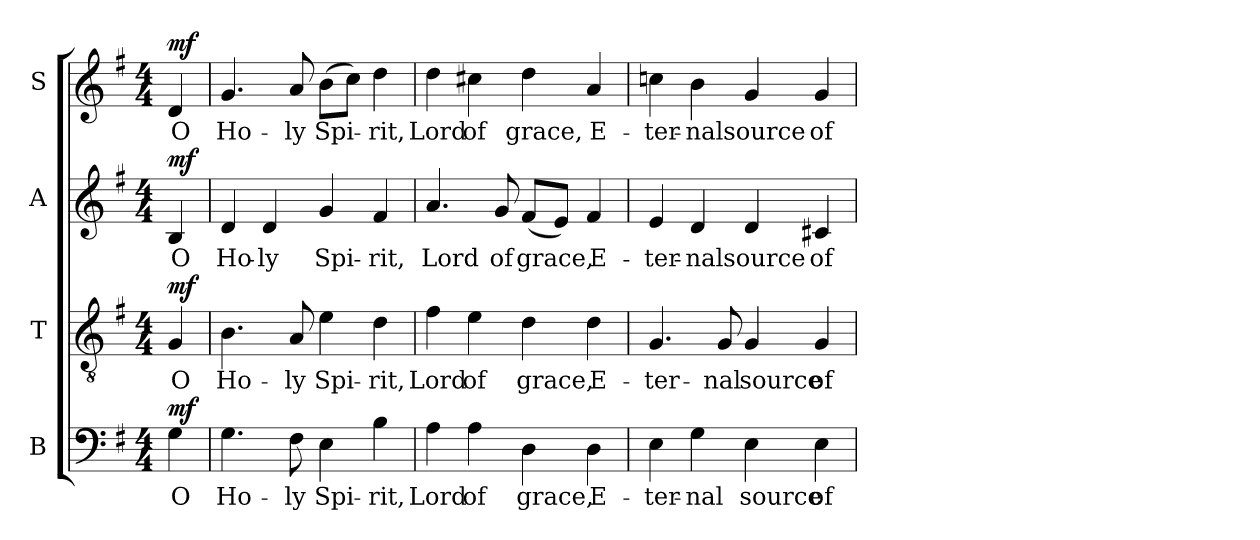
**kern	**text	**dynam	**kern	**text	**dynam	**kern	**text	**dynam	**kern	**text	**dynam
*part4	*part4	*part4	*part3	*part3	*part3	*part2	*part2	*part2	*part1	*part1	*part1
*staff4	*staff4	*staff4	*staff3	*staff3	*staff3	*staff2	*staff2	*staff2	*staff1	*staff1	*staff1
*I"B	*	*	*I"T	*	*	*I"A	*	*	*I"S	*	*
!!LO:PB:g=z
*clefF4	*	*	*clefGv2	*	*	*clefG2	*	*	*clefG2	*	*
*	*	*	*ITrd7c12	*	*	*	*	*	*	*	*
*k[f#]	*	*	*k[f#]	*	*	*k[f#]	*	*	*k[f#]	*	*
*G:	*	*	*G:	*	*	*G:	*	*	*G:	*	*
*M4/4	*	*	*M4/4	*	*	*M4/4	*	*	*M4/4	*	*
=1	=1	=1	=1	=1	=1	=1	=1	=1	=1	=1	=1
!	!LO:LY:b:color=#000000	!	!	!	!	!	!	!	!	!	!
!	!	!	!	!LO:LY:b:color=#000000	!	!	!	!	!	!	!
!	!	!	!	!	!	!	!LO:LY:b:color=#000000	!	!	!	!
!	!	!	!	!	!	!	!	!	!	!LO:LY:b:color=#000000	!
4Gi\	O	mf	4GGi/	O	mf	4Bi/	O	mf	4di/	O	mf
=2	=2	=2	=2	=2	=2	=2	=2	=2	=2	=2	=2
!	!LO:LY:b:color=#000000	!	!	!	!	!	!	!	!	!	!
!	!	!	!	!LO:LY:b:color=#000000	!	!	!	!	!	!	!
!	!	!	!	!	!	!	!LO:LY:b:color=#000000	!	!	!	!
!	!	!	!	!	!	!	!	!	!	!LO:LY:b:color=#000000	!
4.Gi\	Ho-	.	4.BBi\	Ho-	.	4di/	Ho-	.	4.gi/	Ho-	.
!	!	!	!	!	!	!	!LO:LY:b:color=#000000	!	!	!	!
.	.	.	.	.	.	4di/	-ly	.	.	.	.
!	!LO:LY:b:color=#000000	!	!	!	!	!	!	!	!	!	!
!	!	!	!	!LO:LY:b:color=#000000	!	!	!	!	!	!	!
!	!	!	!	!	!	!	!	!	!	!LO:LY:b:color=#000000	!
8F#i\	-ly	.	8AAi/	-ly	.	.	.	.	8ai/	-ly	.
!	!LO:LY:b:color=#000000	!	!	!	!	!	!	!	!	!	!
!	!	!	!	!LO:LY:b:color=#000000	!	!	!	!	!	!	!
!	!	!	!	!	!	!	!LO:LY:b:color=#000000	!	!	!	!
!	!	!	!	!	!	!	!	!	!	!LO:LY:b:color=#000000	!
4Ei\	Spi-	.	4Ei\	Spi-	.	4gi/	Spi-	.	(8bi\L	Spi-	.
.	.	.	.	.	.	.	.	.	8cci\J)	.	.
!	!LO:LY:b:color=#000000	!	!	!	!	!	!	!	!	!	!
!	!	!	!	!LO:LY:b:color=#000000	!	!	!	!	!	!	!
!	!	!	!	!	!	!	!LO:LY:b:color=#000000	!	!	!	!
!	!	!	!	!	!	!	!	!	!	!LO:LY:b:color=#000000	!
4Bi\	-rit,	.	4Di\	-rit,	.	4f#i/	-rit,	.	4ddi\	-rit,	.
=3	=3	=3	=3	=3	=3	=3	=3	=3	=3	=3	=3
!	!LO:LY:b:color=#000000	!	!	!	!	!	!	!	!	!	!
!	!	!	!	!LO:LY:b:color=#000000	!	!	!	!	!	!	!
!	!	!	!	!	!	!	!LO:LY:b:color=#000000	!	!	!	!
!	!	!	!	!	!	!	!	!	!	!LO:LY:b:color=#000000	!
4Ai\	Lord	.	4F#i\	Lord	.	4.ai/	Lord	.	4ddi\	Lord	.
!	!LO:LY:b:color=#000000	!	!	!	!	!	!	!	!	!	!
!	!	!	!	!LO:LY:b:color=#000000	!	!	!	!	!	!	!
!	!	!	!	!	!	!	!	!	!	!LO:LY:b:color=#000000	!
4Ai\	of	.	4Ei\	of	.	.	.	.	4cc#Xi\	of	.
!	!	!	!	!	!	!	!LO:LY:b:color=#000000	!	!	!	!
.	.	.	.	.	.	8gi/	of	.	.	.	.
!	!LO:LY:b:color=#000000	!	!	!	!	!	!	!	!	!	!
!	!	!	!	!LO:LY:b:color=#000000	!	!	!	!	!	!	!
!	!	!	!	!	!	!	!LO:LY:b:color=#000000	!	!	!	!
!	!	!	!	!	!	!	!	!	!	!LO:LY:b:color=#000000	!
4Di\	grace,	.	4Di\	grace,	.	(8f#i/L	grace,	.	4ddi\	grace,	.
.	.	.	.	.	.	8ei/J)	.	.	.	.	.
!	!LO:LY:b:color=#000000	!	!	!	!	!	!	!	!	!	!
!	!	!	!	!LO:LY:b:color=#000000	!	!	!	!	!	!	!
!	!	!	!	!	!	!	!LO:LY:b:color=#000000	!	!	!	!
!	!	!	!	!	!	!	!	!	!	!LO:LY:b:color=#000000	!
4Di\	E-	.	4Di\	E-	.	4f#i/	E-	.	4ai/	E-	.
=4	=4	=4	=4	=4	=4	=4	=4	=4	=4	=4	=4
!	!LO:LY:b:color=#000000	!	!	!	!	!	!	!	!	!	!
!	!	!	!	!LO:LY:b:color=#000000	!	!	!	!	!	!	!
!	!	!	!	!	!	!	!LO:LY:b:color=#000000	!	!	!	!
!	!	!	!	!	!	!	!	!	!	!LO:LY:b:color=#000000	!
4Ei\	-ter-	.	4.GGi/	-ter-	.	4ei/	-ter-	.	4ccni\	-ter-	.
!	!LO:LY:b:color=#000000	!	!	!	!	!	!	!	!	!	!
!	!	!	!	!	!	!	!LO:LY:b:color=#000000	!	!	!	!
!	!	!	!	!	!	!	!	!	!	!LO:LY:b:color=#000000	!
4Gi\	-nal	.	.	.	.	4di/	-nal	.	4bi\	-nal	.
!	!	!	!	!LO:LY:b:color=#000000	!	!	!	!	!	!	!
.	.	.	8GGi/	-nal	.	.	.	.	.	.	.
!	!LO:LY:b:color=#000000	!	!	!	!	!	!	!	!	!	!
!	!	!	!	!LO:LY:b:color=#000000	!	!	!	!	!	!	!
!	!	!	!	!	!	!	!LO:LY:b:color=#000000	!	!	!	!
!	!	!	!	!	!	!	!	!	!	!LO:LY:b:color=#000000	!
4Ei\	source	.	4GGi/	source	.	4di/	source	.	4gi/	source	.
!	!LO:LY:b:color=#000000	!	!	!	!	!	!	!	!	!	!
!	!	!	!	!LO:LY:b:color=#000000	!	!	!	!	!	!	!
!	!	!	!	!	!	!	!LO:LY:b:color=#000000	!	!	!	!
!	!	!	!	!	!	!	!	!	!	!LO:LY:b:color=#000000	!
4Ei\	of	.	4GGi/	of	.	4c#Xi/	of	.	4gi/	of	.
=	=	=	=	=	=	=	=	=	=	=	=
*-	*-	*-	*-	*-	*-	*-	*-	*-	*-	*-	*-
